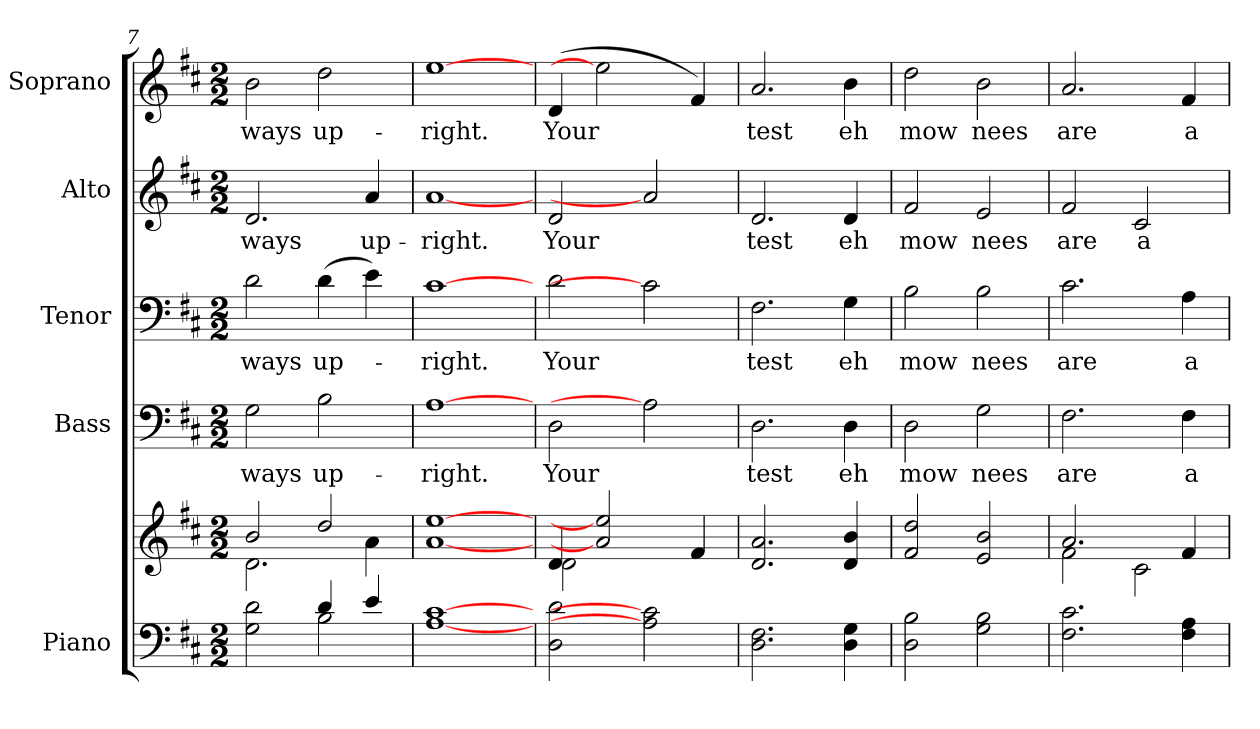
**kern	**kern	**kern	**text	**kern	**text	**kern	**text	**kern	**text
*part5	*part5	*part4	*part4	*part3	*part3	*part2	*part2	*part1	*part1
*staff6	*staff5	*staff4	*staff4	*staff3	*staff3	*staff2	*staff2	*staff1	*staff1
*I"Piano	*	*I"Bass	*	*I"Tenor	*	*I"Alto	*	*I"Soprano	*
*I'Pno.	*	*I'B.	*	*I'T.	*	*I'A.	*	*I'S.	*
!!LO:PB:g=z
*clefF4	*clefG2	*clefF4	*	*clefF4	*	*clefG2	*	*clefG2	*
*k[f#c#]	*k[f#c#]	*k[f#c#]	*	*k[f#c#]	*	*k[f#c#]	*	*k[f#c#]	*
*D:	*D:	*D:	*	*D:	*	*D:	*	*D:	*
*M2/2	*M2/2	*M2/2	*	*M2/2	*	*M2/2	*	*M2/2	*
=7	=7	=7	=7	=7	=7	=7	=7	=7	=7
*^	*^	*	*	*	*	*	*	*	*
!	!	!	!	!	!LO:LY:b:color=#000000	!	!	!	!	!	!
!	!	!	!	!	!	!	!LO:LY:b:color=#000000	!	!	!	!
!	!	!	!	!	!	!	!	!	!LO:LY:b:color=#000000	!	!
!	!	!	!	!	!	!	!	!	!	!	!LO:LY:b:color=#000000
2Gi\ 2di	2ryy	2bi/	2.di\	2Gi\	ways	2di\	ways	2.di/	ways	2bi\	ways
!	!	!	!	!	!LO:LY:b:color=#000000	!	!	!	!	!	!
!	!	!	!	!	!	!	!LO:LY:b:color=#000000	!	!	!	!
!	!	!	!	!	!	!	!	!	!	!	!LO:LY:b:color=#000000
4di/	2Bi\	2ddi/	.	2Bi\	up-	(4di\	up-	.	.	2ddi\	up-
!	!	!	!	!	!	!	!	!	!LO:LY:b:color=#000000	!	!
4ei/	.	.	4ai\	.	.	4ei\)	.	4ai/	up-	.	.
*v	*v	*	*	*	*	*	*	*	*	*	*
*	*v	*v	*	*	*	*	*	*	*	*
=8	=8	=8	=8	=8	=8	=8	=8	=8	=8
*	*^	*	*	*	*	*	*	*	*
!	!	!	!	!LO:LY:b:color=#000000	!	!	!	!	!	!
*	*v	*v	*	*	*	*	*	*	*	*
*	*^	*	*	*	*	*	*	*	*
!	!	!	!	!	!	!LO:LY:b:color=#000000	!	!	!	!
*	*v	*v	*	*	*	*	*	*	*	*
*	*^	*	*	*	*	*	*	*	*
!	!	!	!	!	!	!	!	!LO:LY:b:color=#000000	!	!
*	*v	*v	*	*	*	*	*	*	*	*
*	*^	*	*	*	*	*	*	*	*
!	!	!	!	!	!	!	!	!	!	!LO:LY:b:color=#000000
*	*v	*v	*	*	*	*	*	*	*	*
[1Ai [1c#i	[1ai [1eei	[1Ai	-right.	[1c#i	-right.	[1ai	-right.	[1eei	-right.
=9	=9	=9	=9	=9	=9	=9	=9	=9	=9
*	*^	*	*	*	*	*	*	*	*
!	!	!	!	!LO:LY:b:color=#000000	!	!	!	!	!	!
!	!	!	!	!	!	!LO:LY:b:color=#000000	!	!	!	!
!	!	!	!	!	!	!	!	!LO:LY:b:color=#000000	!	!
!	!	!	!	!	!	!	!	!	!	!LO:LY:b:color=#000000
2Di\ 2di	4di/	2di\	2Di\	Your	2di\	Your	2di/	Your	(4di/	Your
.	2ai] 2eei]	.	.	.	.	.	.	.	2eei]	.
2Ai] 2c#i]	.	2ryy	2Ai]	.	2c#i]	.	2ai]	.	.	.
.	4f#i/	.	.	.	.	.	.	.	4f#i/)	.
*	*v	*v	*	*	*	*	*	*	*	*
=10	=10	=10	=10	=10	=10	=10	=10	=10	=10
!	!	!	!LO:LY:b:color=#000000	!	!	!	!	!	!
!	!	!	!	!	!LO:LY:b:color=#000000	!	!	!	!
!	!	!	!	!	!	!	!LO:LY:b:color=#000000	!	!
!	!	!	!	!	!	!	!	!	!LO:LY:b:color=#000000
2.Di\ 2.F#i	2.di/ 2.ai	2.Di\	test	2.F#i\	test	2.di/	test	2.ai/	test
!	!	!	!LO:LY:b:color=#000000	!	!	!	!	!	!
!	!	!	!	!	!LO:LY:b:color=#000000	!	!	!	!
!	!	!	!	!	!	!	!LO:LY:b:color=#000000	!	!
!	!	!	!	!	!	!	!	!	!LO:LY:b:color=#000000
4Di\ 4Gi	4di/ 4bi	4Di\	eh	4Gi\	eh	4di/	eh	4bi\	eh
=11	=11	=11	=11	=11	=11	=11	=11	=11	=11
!	!	!	!LO:LY:b:color=#000000	!	!	!	!	!	!
!	!	!	!	!	!LO:LY:b:color=#000000	!	!	!	!
!	!	!	!	!	!	!	!LO:LY:b:color=#000000	!	!
!	!	!	!	!	!	!	!	!	!LO:LY:b:color=#000000
2Di\ 2Bi	2f#i/ 2ddi	2Di\	mow	2Bi\	mow	2f#i/	mow	2ddi\	mow
!	!	!	!LO:LY:b:color=#000000	!	!	!	!	!	!
!	!	!	!	!	!LO:LY:b:color=#000000	!	!	!	!
!	!	!	!	!	!	!	!LO:LY:b:color=#000000	!	!
!	!	!	!	!	!	!	!	!	!LO:LY:b:color=#000000
2Gi\ 2Bi	2ei/ 2bi	2Gi\	nees	2Bi\	nees	2ei/	nees	2bi\	nees
=12	=12	=12	=12	=12	=12	=12	=12	=12	=12
*	*^	*	*	*	*	*	*	*	*
!	!	!	!	!LO:LY:b:color=#000000	!	!	!	!	!	!
!	!	!	!	!	!	!LO:LY:b:color=#000000	!	!	!	!
!	!	!	!	!	!	!	!	!LO:LY:b:color=#000000	!	!
!	!	!	!	!	!	!	!	!	!	!LO:LY:b:color=#000000
2.F#i\ 2.c#i	2.ai/	2f#i\	2.F#i\	are	2.c#i\	are	2f#i/	are	2.ai/	are
!	!	!	!	!	!	!	!	!LO:LY:b:color=#000000	!	!
.	.	2c#i\	.	.	.	.	2c#i/	a	.	.
!	!	!	!	!LO:LY:b:color=#000000	!	!	!	!	!	!
!	!	!	!	!	!	!LO:LY:b:color=#000000	!	!	!	!
!	!	!	!	!	!	!	!	!	!	!LO:LY:b:color=#000000
4F#i\ 4Ai	4f#i/	.	4F#i\	a	4Ai\	a	.	.	4f#i/	a
*	*v	*v	*	*	*	*	*	*	*	*
=	=	=	=	=	=	=	=	=	=
*-	*-	*-	*-	*-	*-	*-	*-	*-	*-
